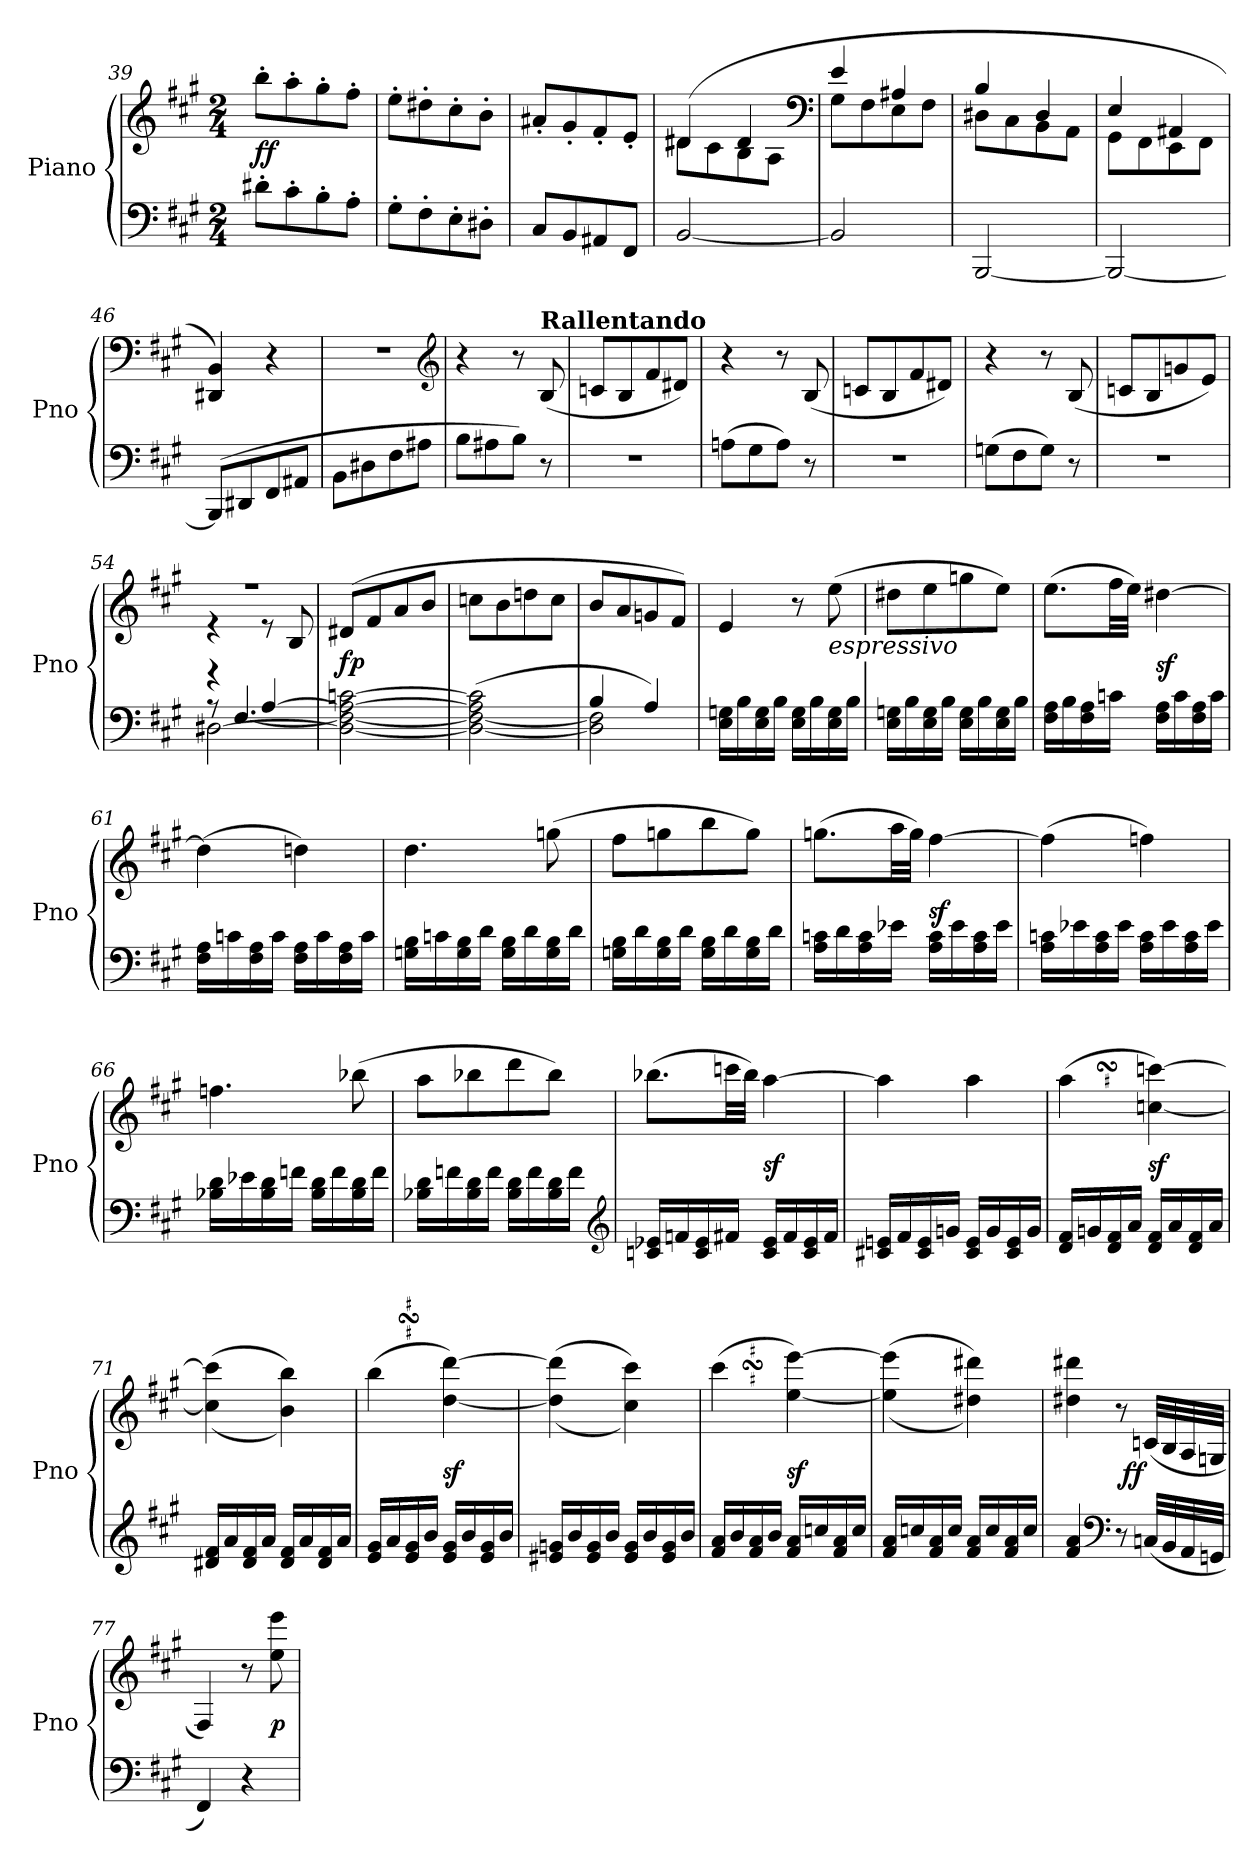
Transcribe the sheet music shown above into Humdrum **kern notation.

**kern	**kern	**dynam
*part1	*part1	*part1
*staff2	*staff1	*staff1/2
*I"Piano	*	*
*I'Pno	*	*
*clefF4	*clefG2	*
*k[f#c#g#]	*k[f#c#g#]	*
*A:	*A:	*
*M2/4	*M2/4	*
=39	=39	=39
8d#X'L	8bb'L	ff
8c#'	8aa'	.
8B'	8gg#'	.
8A'J	8ff#'J	.
=40	=40	=40
8G#'L	8ee'L	.
8F#'	8dd#X'	.
8E'	8cc#'	.
8D#X'J	8b'J	.
=41	=41	=41
8C#L	8a#X'L	.
8BB	8g#'	.
8AA#X	8f#'	.
8FF#J	8e'J	.
=42	=42	=42
*	*^	*
[2BB	(4d#X	8d#XL	.
.	.	8c#	.
.	4d#	8B	.
.	.	8AJ	.
*	*clefF4	*	*
=43	=43	=43	=43
2BB]	4e	8G#L	.
.	.	8F#	.
.	4A#X	8E	.
.	.	8F#J	.
=44	=44	=44	=44
[2BBB	4B	8D#XL	.
.	.	8C#	.
.	4D#	8BB	.
.	.	8AAJ	.
=45	=45	=45	=45
2BBB_	4E	8GG#L	.
.	.	8FF#	.
.	4AA#X	8EE	.
.	.	8FF#J	.
*	*v	*v	*
=46	=46	=46
(8BBBL]	4DD#X 4BB)	.
8DD#X	.	.
8FF#	4r	.
8AA#XJ	.	.
=47	=47	=47
8BBL	2r	.
8D#X	.	.
8F#	.	.
8A#XJ	.	.
*	*clefG2	*
=48	=48	=48
8BL	4r	.
8A#X	.	.
8BJ)	8r	.
!	!LO:TX:a:B:t=Rallentando	!
8r	(8B	.
=49	=49	=49
2r	8cnL	.
.	8B	.
.	8f#	.
.	8d#XJ)	.
=50	=50	=50
(8AnL	4r	.
8G#	.	.
8AJ)	8r	.
8r	(8B	.
=51	=51	=51
2r	8cnL	.
.	8B	.
.	8f#	.
.	8d#XJ)	.
=52	=52	=52
(8GnL	4r	.
8F#	.	.
8GJ)	8r	.
8r	(8B	.
=53	=53	=53
2r	8cnL	.
.	8B	.
.	8gn	.
.	8eJ)	.
=54	=54	=54
*^	*^	*
*	*^	*	*	*
4rg	8rA	[2D#X\	2rff	4re	.
.	[4.F#/	.	.	.	.
[4A	.	.	.	8re	.
.	.	.	.	8B/	.
*v	*v	*v	*	*	*
*	*v	*v	*
=55	=55	=55
2D#_ 2F#_ 2A_ [2cn	(8d#XL	fp
.	8f#	.
.	8a	.
.	8bJ	.
=56	=56	=56
(2D#_ 2F#_ 2A] 2c]	8ccnL	.
.	8b	.
.	8ddn	.
.	8ccJ	.
=57	=57	=57
*^	*	*
4B	2D#] 2F#]	8bL	.
.	.	8a	.
4A)	.	8gn	.
.	.	8f#J)	.
*v	*v	*	*
=58	=58	=58
16E 16GnLL	4e	.
16B	.	.
16E 16G	.	.
16BJJ	.	.
16E 16GLL	8r	.
16B	.	.
!	!LO:TX:b:i:t=espressivo	!
16E 16G	(8ee	.
16BJJ	.	.
=59	=59	=59
16E 16GnLL	8dd#XL	.
16B	.	.
16E 16G	8ee	.
16BJJ	.	.
16E 16GLL	8ggn	.
16B	.	.
16E 16G	8eeJ)	.
16BJJ	.	.
=60	=60	=60
16F# 16ALL	(8.eeL	.
16B	.	.
16F# 16A	.	.
16cnJJ	32ff#LL	.
.	32eeJJJ)	.
16F# 16ALL	[4dd#X	sf
16c	.	.
16F# 16A	.	.
16cJJ	.	.
=61	=61	=61
16F# 16ALL	(4dd#]	.
16cn	.	.
16F# 16A	.	.
16cJJ	.	.
16F# 16ALL	4ddn)	.
16c	.	.
16F# 16A	.	.
16cJJ	.	.
=62	=62	=62
16Gn 16BLL	4.dd	.
16cn	.	.
16G 16B	.	.
16dJJ	.	.
16G 16BLL	.	.
16d	.	.
16G 16B	(8ggn	.
16dJJ	.	.
=63	=63	=63
16Gn 16BLL	8ff#L	.
16d	.	.
16G 16B	8ggn	.
16dJJ	.	.
16G 16BLL	8bb	.
16d	.	.
16G 16B	8ggJ)	.
16dJJ	.	.
=64	=64	=64
16A 16cnLL	(8.ggnL	.
16d	.	.
16A 16c	.	.
16e-XJJ	32aaLL	.
.	32ggJJJ)	.
16A 16cLL	[4ff#	sf
16e-	.	.
16A 16c	.	.
16e-JJ	.	.
=65	=65	=65
16A 16cnLL	(4ff#]	.
16e-X	.	.
16A 16c	.	.
16e-JJ	.	.
16A 16cLL	4ffn)	.
16e-	.	.
16A 16c	.	.
16e-JJ	.	.
=66	=66	=66
16B-X 16dLL	4.ffn	.
16e-X	.	.
16B- 16d	.	.
16fnJJ	.	.
16B- 16dLL	.	.
16f	.	.
16B- 16d	(8bb-X	.
16fJJ	.	.
=67	=67	=67
16B-X 16dLL	8aaL	.
16fn	.	.
16B- 16d	8bb-X	.
16fJJ	.	.
16B- 16dLL	8ddd	.
16f	.	.
16B- 16d	8bb-J)	.
16fJJ	.	.
*clefG2	*	*
=68	=68	=68
16cn 16e-XLL	(8.bb-XL	.
16fn	.	.
16c 16e-	.	.
16f#XJJ	32cccnLL	.
.	32bb-JJJ)	.
16c 16e-LL	[4aa	sf
16f#	.	.
16c 16e-	.	.
16f#JJ	.	.
=69	=69	=69
16c#X 16enLL	4aa]	.
16f#	.	.
16c# 16e	.	.
16gnJJ	.	.
16c# 16eLL	4aa	.
16g	.	.
16c# 16e	.	.
16gJJ	.	.
=70	=70	=70
!	!LO:TURN:lacc=#	!
16d 16f#LL	(4aaSSs	.
16gn	.	.
16d 16f#	.	.
16aJJ	.	.
16d 16f#LL	[4ccn [4cccn)	sf
16a	.	.
16d 16f#	.	.
16aJJ	.	.
=71	=71	=71
16d#X 16f#LL	(<(>4cc] 4ccc]	.
16a	.	.
16d# 16f#	.	.
16aJJ	.	.
16d# 16f#LL	4b 4bb))	.
16a	.	.
16d# 16f#	.	.
16aJJ	.	.
=72	=72	=72
!	!LO:TURN:uacc=#	!
!	!LO:TURN:lacc=#	!
16e 16g#LL	(4bbSSs	.
16a	.	.
16e 16g#	.	.
16bJJ	.	.
16e 16g#LL	[4dd [4ddd)	sf
16b	.	.
16e 16g#	.	.
16bJJ	.	.
=73	=73	=73
16e#X 16gnLL	(<(>4dd] 4ddd]	.
16b	.	.
16e# 16g	.	.
16bJJ	.	.
16e# 16gLL	4cc# 4ccc#))	.
16b	.	.
16e# 16g	.	.
16bJJ	.	.
=74	=74	=74
!	!LO:TURN:uacc=#	!
!	!LO:TURN:lacc=#	!
16f# 16aLL	(4ccc#SSs	.
16b	.	.
16f# 16a	.	.
16bJJ	.	.
16f# 16aLL	[4ee [4eee)	sf
16ccn	.	.
16f# 16a	.	.
16ccJJ	.	.
=75	=75	=75
16f# 16aLL	(<(>4ee] 4eee]	.
16ccn	.	.
16f# 16a	.	.
16ccJJ	.	.
16f# 16aLL	4dd#X 4ddd#X))	.
16cc	.	.
16f# 16a	.	.
16ccJJ	.	.
=76	=76	=76
4f# 4a	4dd#X 4ddd#X	.
*clefF4	*	*
8r	8r	.
!	!	!LO:DY:rj
(32CnLLL	(32cnLLL	ff
32BB	32B	.
32AA	32A	.
32GGnJJJ	32GnJJJ	.
=77	=77	=77
4FF#)	4F#)	.
4r	8r	.
.	8ee 8eee	p
=	=	=
*-	*-	*-
